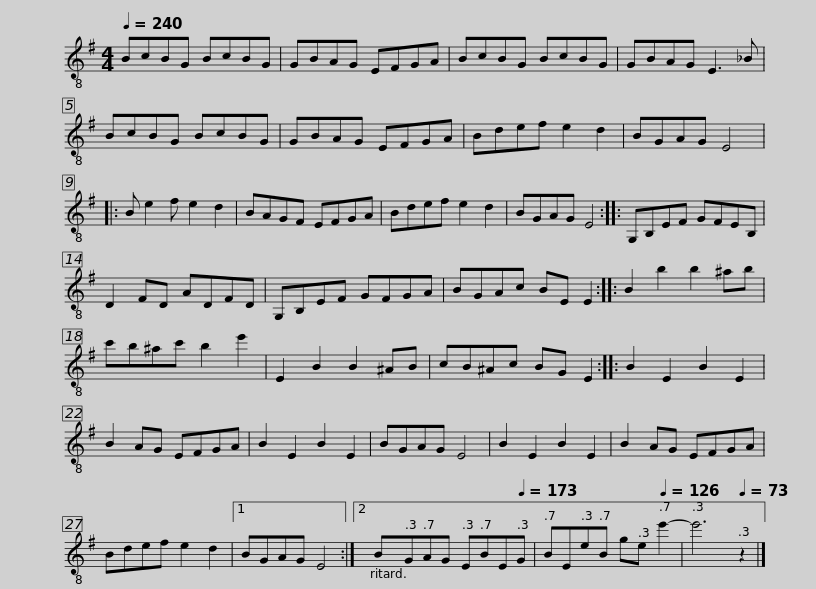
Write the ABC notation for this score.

X:1
L:1/8
Q:1/4=240
M:4/4
I:linebreak $
K:G
V:1 treble-8
V:1
 BcBG BcBG | GBAG EFGA | BcBG BcBG | GBAG E3 _B |$ BcBG BcBG | %5
 GBAG EFGA | Bdef e2 d2 | BGAG E4 |:$ B e2 f e2 d2 | BAGF EFGA | %10
 Bdef e2 d2 | BGAG E4 ::$ G,B,EF GFEB, | D2 FD ADFD | G,B,EF GFGA | %15
 BGAc BE E2 ::$ B2 b2 b2 ^ab | c'b^ac' b2 e'2 | E2 B2 B2 ^AB | cB^Ac BG E2 ::$ %20
 B2 E2 B2 E2 | B2 AG EFGA | B2 E2 B2 E2 | BGAG E4 |$ B2 E2 B2 E2 | %25
 B2 AG EFGA | Bdef e2 d2 |1 BGAG E4 :|2$[Q:1/4=220] B[Q:1/4=213]G[Q:1/4=206]A[Q:1/4=200]G[Q:1/4=193] E[Q:1/4=186]B[Q:1/4=180]E[Q:1/4=173]G |[Q:1/4=166] B[Q:1/4=160]E[Q:1/4=153]e[Q:1/4=146]B[Q:1/4=140] g[Q:1/4=133]e[Q:1/4=126] e'2- | %30
[Q:1/4=113] e'6[Q:1/4=73] z2 |] %31
